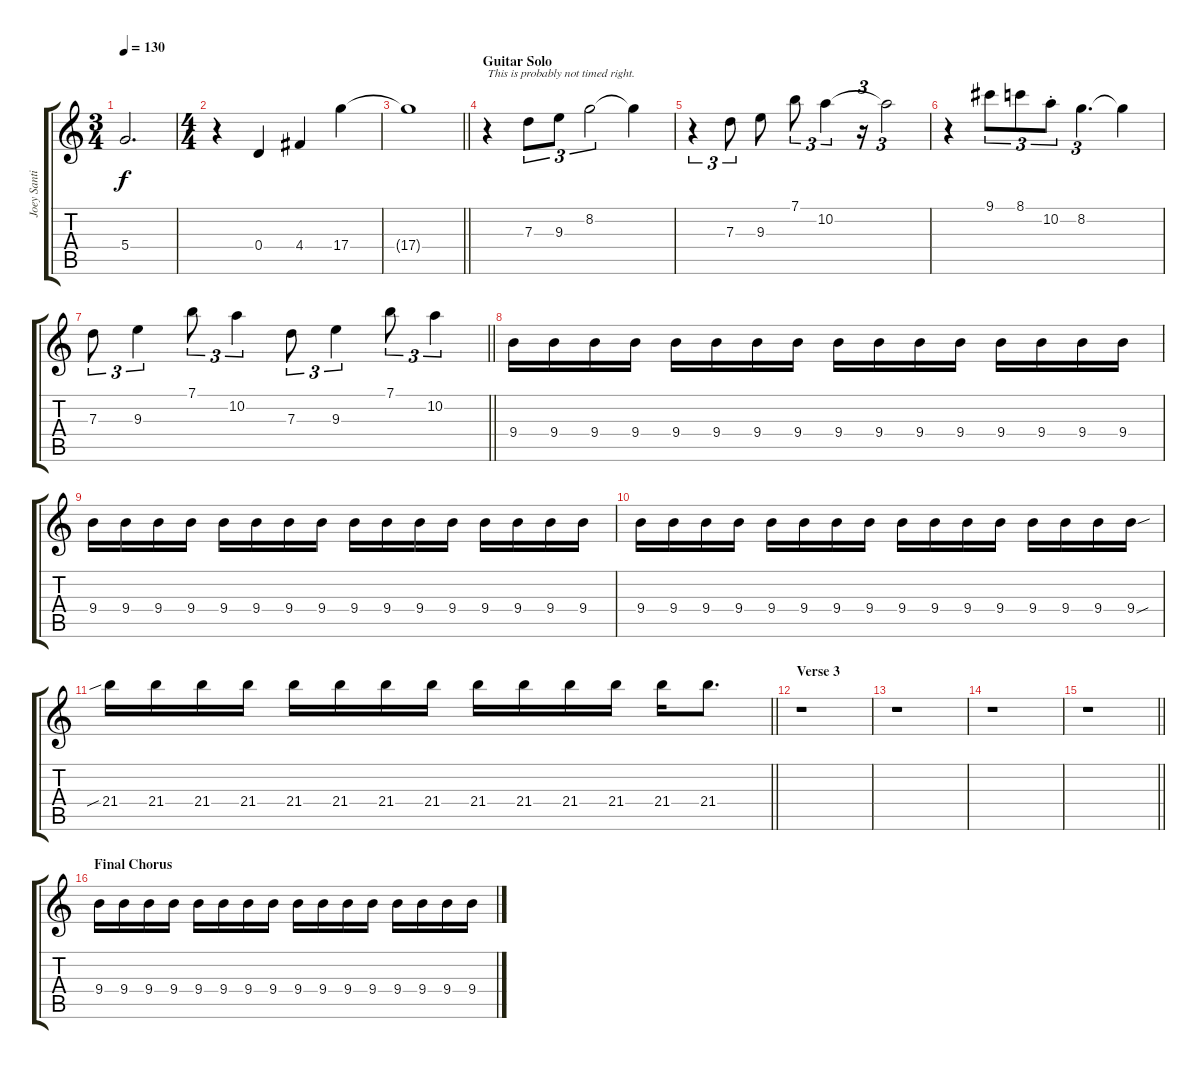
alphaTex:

\track ("Joey Santiago" "Joey Santi") {instrument overdrivenguitar}
\staff {score tabs}
\tuning (E4 B3 G3 D3 A2 E2) {hide}
\ts (3 4)
\tempo 130
\clef g2
\ks c
5.4{t}.2{d dy f} |
\ts (4 4)
r.4 0.4.4 4.4.4 17.4.4 |
\barLineRight lightlight
17.4{t}.1 |
\section ("" "Guitar Solo")
r.4{txt "This is probably not timed right."} 7.3.8{tu (3 2)} 9.3.8{tu (3 2)} 8.2.2{tu (3 2)} 8.2{t}.4 |
r.4{tu (3 2)} 7.3.8{tu (3 2)} 9.3.8 7.1.8{tu (3 2)} 10.2.4{tu (3 2)} r.16{tu (3 2)} 10.2{t}.2{tu (3 2)} |
r.4 9.1.8{tu (3 2)} 8.1.8{tu (3 2)} 10.2{st}.8{tu (3 2)} 8.2.4{d tu (3 2)} 8.2{t}.4 |
\barLineRight lightlight
7.3.8{tu (3 2)} 9.3.4{tu (3 2)} 7.1.8{tu (3 2)} 10.2.4{tu (3 2)} 7.3.8{tu (3 2)} 9.3.4{tu (3 2)} 7.1.8{tu (3 2)} 10.2.4{tu (3 2)} |
\section ("" "")
9.4.16 9.4.16 9.4.16 9.4.16 9.4.16 9.4.16 9.4.16 9.4.16 9.4.16 9.4.16 9.4.16 9.4.16 9.4.16 9.4.16 9.4.16 9.4.16 |
9.4.16 9.4.16 9.4.16 9.4.16 9.4.16 9.4.16 9.4.16 9.4.16 9.4.16 9.4.16 9.4.16 9.4.16 9.4.16 9.4.16 9.4.16 9.4.16 |
9.4.16 9.4.16 9.4.16 9.4.16 9.4.16 9.4.16 9.4.16 9.4.16 9.4.16 9.4.16 9.4.16 9.4.16 9.4.16 9.4.16 9.4.16 9.4{sou}.16 |
\barLineRight lightlight
21.4{sib}.16 21.4.16 21.4.16 21.4.16 21.4.16 21.4.16 21.4.16 21.4.16 21.4.16 21.4.16 21.4.16 21.4.16 21.4.16 21.4.8{d} |
\section ("" "Verse 3")
r.1 |
r.1 |
r.1 |
\barLineRight lightlight
r.1 |
\section ("" "Final Chorus")
9.4.16 9.4.16 9.4.16 9.4.16 9.4.16 9.4.16 9.4.16 9.4.16 9.4.16 9.4.16 9.4.16 9.4.16 9.4.16 9.4.16 9.4.16 9.4.16
